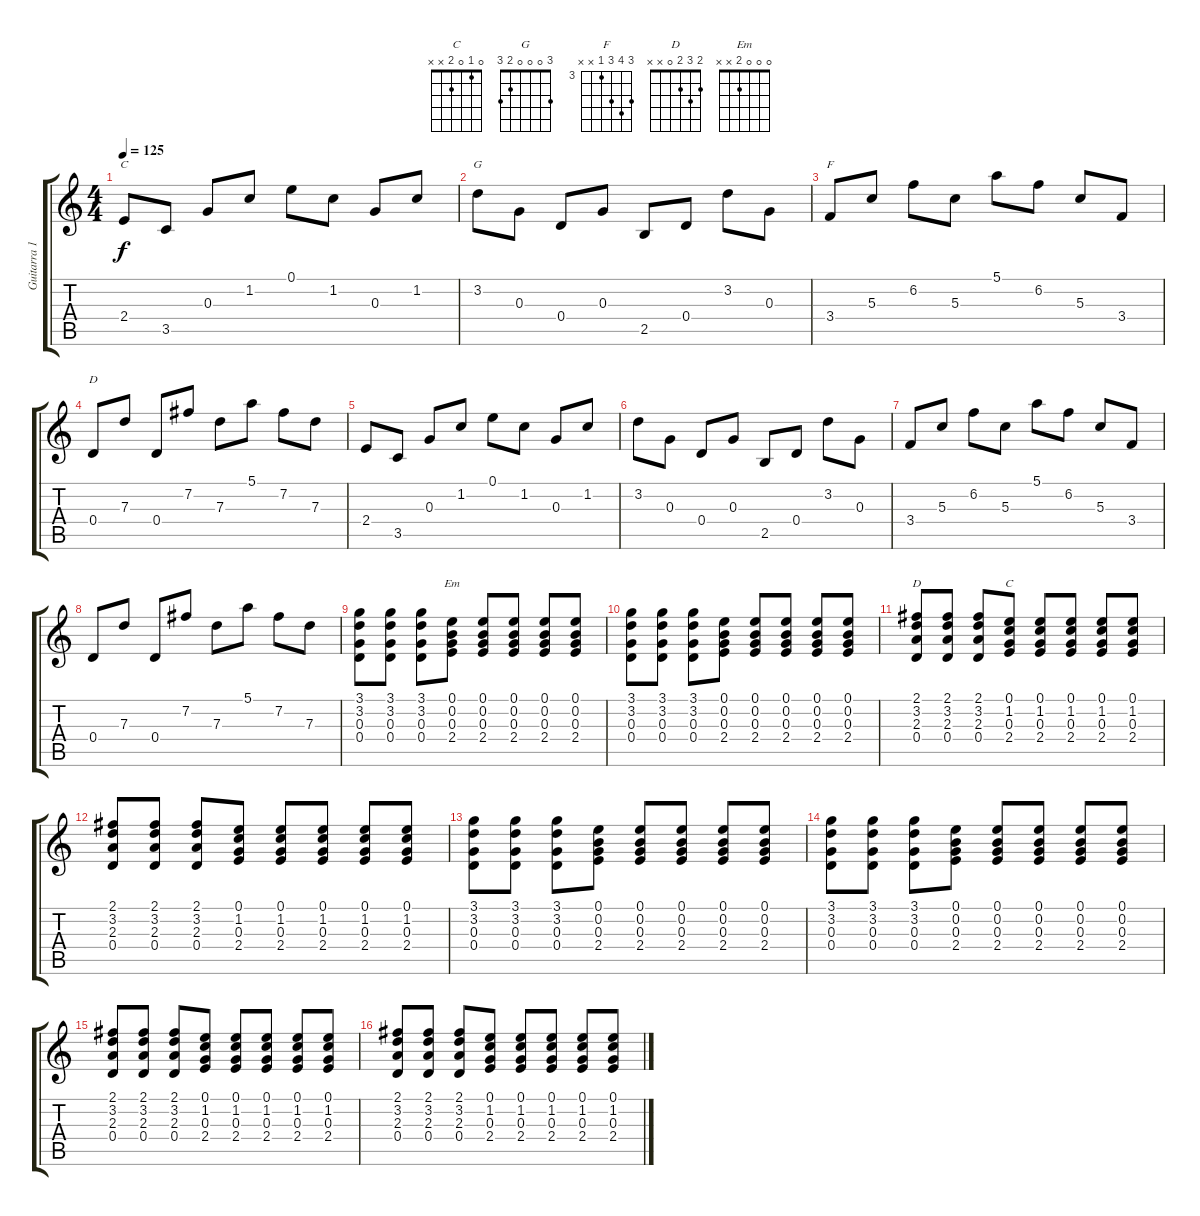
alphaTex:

\track ("Guitarra 1" "Guitarra 1") {instrument acousticguitarsteel}
\staff {score tabs}
\tuning (E4 B3 G3 D3 A2 E2) {hide}
\chord ("C" 0 1 0 2 3 x)
\chord ("G" 3 0 0 0 2 3)
\chord ("F" 5 6 5 3 x x) {firstfret 3}
\chord ("D" 5 7 7 0 x x) {firstfret 5}
\chord ("Em" 0 0 0 2 x x)
\chord ("D" 2 3 2 0 x x)
\chord ("C" 0 1 0 2 x x)
\ts (4 4)
\tempo 125
\clef g2
\ks c
2.4.8{ch "C" dy f instrument acousticguitarsteel} 3.5.8 0.3.8 1.2.8 0.1.8 1.2.8 0.3.8 1.2.8 |
3.2.8{ch "G"} 0.3.8 0.4.8 0.3.8 2.5.8 0.4.8 3.2.8 0.3.8 |
3.4.8{ch "F"} 5.3.8 6.2.8 5.3.8 5.1.8 6.2.8 5.3.8 3.4.8 |
0.4.8{ch "D"} 7.3.8 0.4.8 7.2.8 7.3.8 5.1.8 7.2.8 7.3.8 |
2.4.8 3.5.8 0.3.8 1.2.8 0.1.8 1.2.8 0.3.8 1.2.8 |
3.2.8 0.3.8 0.4.8 0.3.8 2.5.8 0.4.8 3.2.8 0.3.8 |
3.4.8 5.3.8 6.2.8 5.3.8 5.1.8 6.2.8 5.3.8 3.4.8 |
0.4.8 7.3.8 0.4.8 7.2.8 7.3.8 5.1.8 7.2.8 7.3.8 |
(3.1 3.2 0.3 0.4).8{volume 6} (3.1 3.2 0.3 0.4).8 (3.1 3.2 0.3 0.4).8 (0.1 0.2 0.3 2.4).8{ch "Em"} (0.1 0.2 0.3 2.4).8 (0.1 0.2 0.3 2.4).8 (0.1 0.2 0.3 2.4).8 (0.1 0.2 0.3 2.4).8 |
(3.1 3.2 0.3 0.4).8 (3.1 3.2 0.3 0.4).8 (3.1 3.2 0.3 0.4).8 (0.1 0.2 0.3 2.4).8 (0.1 0.2 0.3 2.4).8 (0.1 0.2 0.3 2.4).8 (0.1 0.2 0.3 2.4).8 (0.1 0.2 0.3 2.4).8 |
(2.1 3.2 2.3 0.4).8{ch "D" volume 6} (2.1 3.2 2.3 0.4).8 (2.1 3.2 2.3 0.4).8 (0.1 1.2 0.3 2.4).8{ch "C"} (0.1 1.2 0.3 2.4).8 (0.1 1.2 0.3 2.4).8 (0.1 1.2 0.3 2.4).8 (0.1 1.2 0.3 2.4).8 |
(2.1 3.2 2.3 0.4).8 (2.1 3.2 2.3 0.4).8 (2.1 3.2 2.3 0.4).8 (0.1 1.2 0.3 2.4).8 (0.1 1.2 0.3 2.4).8 (0.1 1.2 0.3 2.4).8 (0.1 1.2 0.3 2.4).8 (0.1 1.2 0.3 2.4).8 |
(3.1 3.2 0.3 0.4).8{volume 6} (3.1 3.2 0.3 0.4).8 (3.1 3.2 0.3 0.4).8 (0.1 0.2 0.3 2.4).8 (0.1 0.2 0.3 2.4).8 (0.1 0.2 0.3 2.4).8 (0.1 0.2 0.3 2.4).8 (0.1 0.2 0.3 2.4).8 |
(3.1 3.2 0.3 0.4).8 (3.1 3.2 0.3 0.4).8 (3.1 3.2 0.3 0.4).8 (0.1 0.2 0.3 2.4).8 (0.1 0.2 0.3 2.4).8 (0.1 0.2 0.3 2.4).8 (0.1 0.2 0.3 2.4).8 (0.1 0.2 0.3 2.4).8 |
(2.1 3.2 2.3 0.4).8{volume 6} (2.1 3.2 2.3 0.4).8 (2.1 3.2 2.3 0.4).8 (0.1 1.2 0.3 2.4).8 (0.1 1.2 0.3 2.4).8 (0.1 1.2 0.3 2.4).8 (0.1 1.2 0.3 2.4).8 (0.1 1.2 0.3 2.4).8 |
(2.1 3.2 2.3 0.4).8 (2.1 3.2 2.3 0.4).8 (2.1 3.2 2.3 0.4).8 (0.1 1.2 0.3 2.4).8 (0.1 1.2 0.3 2.4).8 (0.1 1.2 0.3 2.4).8 (0.1 1.2 0.3 2.4).8 (0.1 1.2 0.3 2.4).8
